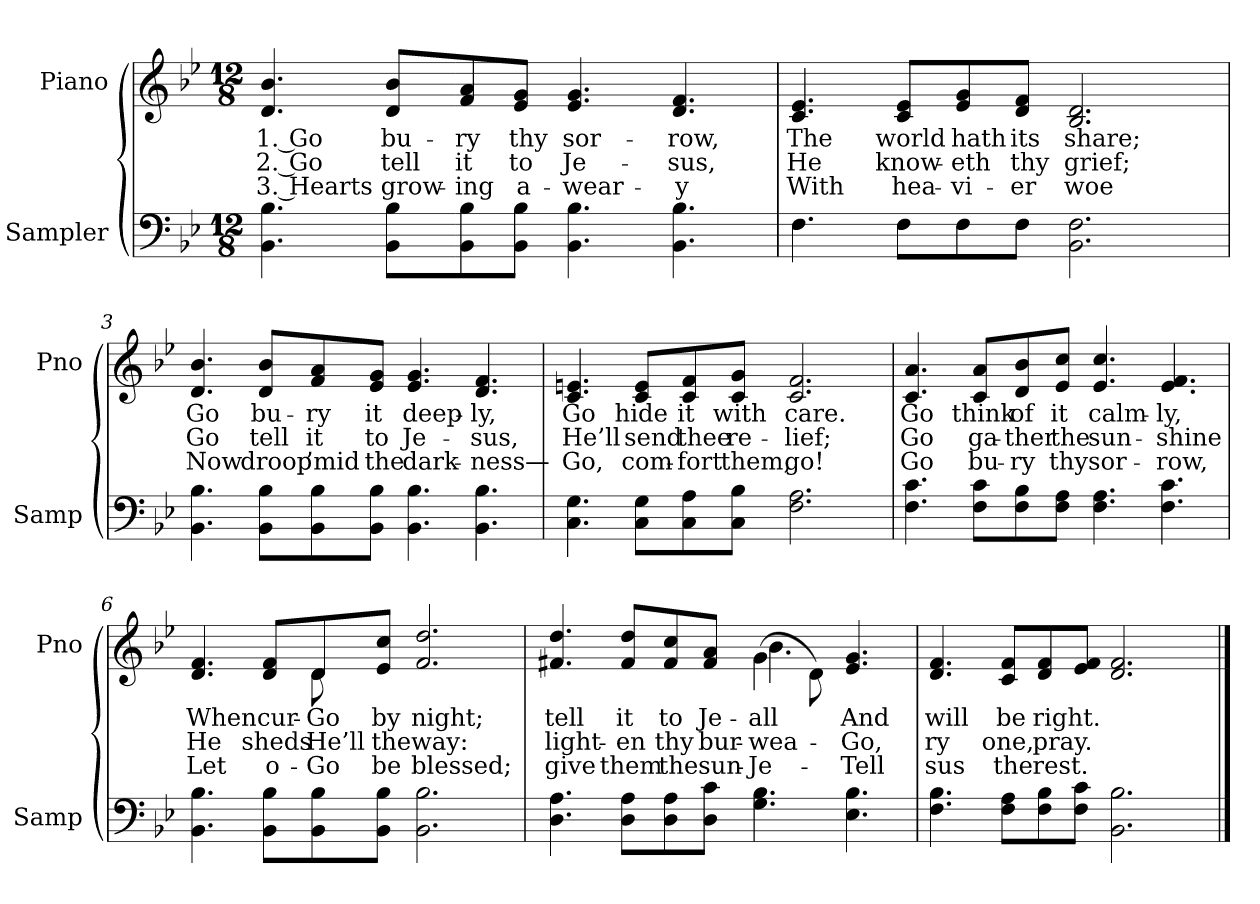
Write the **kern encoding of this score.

**kern	**kern	**text	**text	**text
*part2	*part1	*part1	*part1	*part1
*staff2	*staff1	*staff1	*staff1	*staff1
*I"Sampler	*I"Piano	*	*	*
*I'Samp	*I'Pno	*	*	*
*clefF4	*clefG2	*	*	*
*k[b-e-]	*k[b-e-]	*	*	*
*B-:	*B-:	*	*	*
*M12/8	*M12/8	*	*	*
=1	=1	=1	=1	=1
4.BB- 4.B-	4.d 4.b-	1. Go	2. Go	3. Hearts
8BB-\ 8B-\L	8d/ 8b-/L	bu-	tell	grow-
8BB-\ 8B-\	8f/ 8a/	-ry	it	-ing
8BB-\ 8B-\J	8e-/ 8g/J	thy	to	a-
4.BB- 4.B-	4.e- 4.g	sor-	Je-	-wear-
4.BB- 4.B-	4.d 4.f	-row,	-sus,	-y
=2	=2	=2	=2	=2
4.F	4.c 4.e-	The	He	With
8F\L	8c/ 8e-/L	world	know-	hea-
8F\	8e-/ 8g/	hath	-eth	-vi-
8F\J	8d/ 8f/J	its	thy	-er
2.BB- 2.F	2.B- 2.d	share;	grief;	woe
=3	=3	=3	=3	=3
4.BB- 4.B-	4.d 4.b-	Go	Go	Now
8BB-\ 8B-\L	8d/ 8b-/L	bu-	tell	droop
8BB-\ 8B-\	8f/ 8a/	-ry	it	’mid
8BB-\ 8B-\J	8e-/ 8g/J	it	to	the
4.BB- 4.B-	4.e- 4.g	deep-	Je-	dark-
4.BB- 4.B-	4.d 4.f	-ly,	-sus,	-ness—
=4	=4	=4	=4	=4
4.C 4.G	4.c 4.en	Go	He’ll	Go,
8C\ 8G\L	8c/ 8e/L	hide	send	com-
8C\ 8A\	8c/ 8f/	it	thee	-fort
8C\ 8B-\J	8c/ 8g/J	with	re-	them,
2.F 2.A	2.c 2.f	care.	-lief;	go!
=5	=5	=5	=5	=5
4.F 4.c	4.c 4.a	Go	Go	Go
8F\ 8c\L	8c/ 8a/L	think	ga-	bu-
8F\ 8B-\	8d/ 8b-/	of	-ther	-ry
8F\ 8A\J	8e-/ 8cc/J	it	the	thy
4.F 4.A	4.e- 4.cc	calm-	sun-	sor-
4.F 4.c	4.e- 4.f	-ly,	-shine	-row,
=6	=6	=6	=6	=6
*	*^	*	*	*
4.BB- 4.B-	4.d 4.f	2ryy	When	He	Let
8BB-\ 8B-\L	8d/ 8f/L	.	cur-	sheds	o-
8BB-\ 8B-\	8d/	8d	Go	He’ll	Go
8BB-\ 8B-\J	8e-/ 8cc/J	2..ryy	by	the	be
2.BB- 2.B-	2.f 2.dd	.	night;	way:	blessed;
=7	=7	=7	=7	=7	=7
4.D 4.A	4.f#X 4.dd	2.ryy	tell	light-	give
8D\ 8A\L	8f#/ 8dd/L	.	it	-en	them
8D\ 8A\	8f#/ 8cc/	.	to	thy	the
8D\ 8c\J	8f#/ 8a/J	.	Je-	bur-	sun-
4.G 4.B-	(4g\	4.b-	all	wea-	Je-
.	8d\)	.	.	.	.
4.E- 4.B-	4.e- 4.g	4.ryy	And	Go,	Tell
*	*v	*v	*	*	*
=8	=8	=8	=8	=8
4.F 4.B-	4.d 4.f	will	-ry	-sus
8F\ 8A\L	8c/ 8f/L	be	one,	the
8F\ 8B-\	8d/ 8f/	right.	pray.	rest.
8F\ 8c\J	8e-/ 8f/J	.	.	.
2.BB- 2.B-	2.d 2.f	.	.	.
==	==	==	==	==
*-	*-	*-	*-	*-
